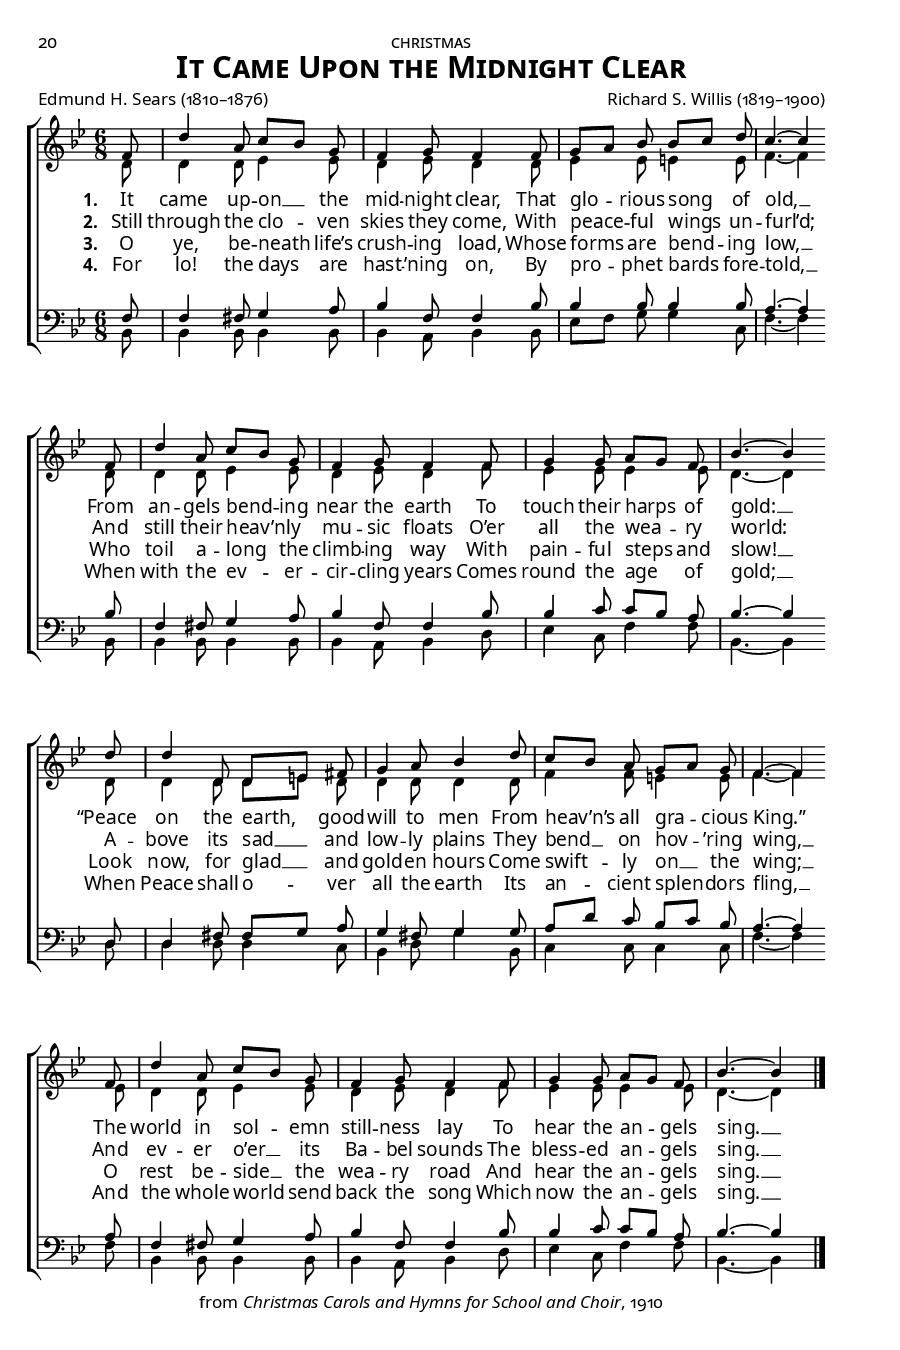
\version "2.14.2"
\include "util.ly"
\header {
  title = \markup{\override #'(font-name . "Garamond Premier Pro Semibold"){ \abs-fontsize #15 \smallCapsOldStyle"It Came Upon the Midnight Clear"}}
  poet = \markup\oldStyleNum"Edmund H. Sears (1810–1876)"
  composer = \markup\oldStyleNum"Richard S. Willis (1819–1900)"
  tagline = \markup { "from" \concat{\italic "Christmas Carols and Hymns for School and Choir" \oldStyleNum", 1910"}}
}
\paper {
  paper-height = 9\in
  paper-width = 6\in
  indent = 0\in
  %system-system-spacing = #'((basic-distance . 10) (padding . 0))
  %system-system-spacing =
  %  #'((basic-distance . 0)
  %     (minimum-distance . 0)
  %     (padding . -0.35)
  %     (stretchability . 100))
  ragged-last-bottom = ##f
  ragged-bottom = ##f
  two-sided = ##t
  inner-margin = 0.5\in
  outer-margin = 0.25\in
  top-margin = 0.25\in
  bottom-margin = 0.25\in
  first-page-number = #020
  print-first-page-number = ##t
  headerLine = \markup{\override #'(font-name . "Garamond Premier Pro") \smallCapsOldStyle"christmas"}
  oddHeaderMarkup = \markup\fill-line{
     \override #'(font-name . "Garamond Premier Pro")\abs-fontsize #8.5
     \combine 
        \fill-line{"" \on-the-fly #print-page-number-check-first
        \oldStylePageNum""
        }
        \fill-line{\headerLine}
  }
  evenHeaderMarkup = \markup {
     \override #'(font-name . "Garamond Premier Pro")\abs-fontsize #8.5
     \combine
        \on-the-fly #print-page-number-check-first
        \oldStylePageNum""
        \fill-line{\headerLine}
  }
}
#(set-global-staff-size 15) \paper{ #(define fonts (make-pango-font-tree "GoudyOlSt BT" "Garamond Premier Pro" "Garamond Premier Pro" (/ 15 20))) }
global = {
  \key bes \major
  \time 6/8
  \autoBeamOff
  \override DynamicLineSpanner #'staff-padding = #0.0
  \override DynamicLineSpanner #'Y-extent = #'(-1 . 1)
}

sopMusic = \relative c' {
  \partial 8 f8 |
  d'4 a8 c[ bes] g8 |
  f4 g8 f4 f8 |
  g[ a] bes bes[ c] d |
  c4.~ c4 \bar""\break
  
  f,8 |
  d'4 a8 c[ bes] g8 |
  f4 g8 f4 f8 |
  g4 g8 a[ g] f |
  bes4.~bes4 | \bar""\break
  
  d8 |
  d4 d,8 d[ e] fis |
  g4 a8 bes4 d8 |
  c[ bes] a g[ a] g |
  f4.~f4 \bar""\break
  
  f8 |
  d'4 a8 c[ bes] g8 |
  f4 g8 f4 f8 |
  g4 g8 a[ g] f |
  bes4.~bes4 \bar "|."
}
sopWords = \lyricmode {
  
}

altoMusic = \relative c' {
  d8 |
  d4 d8 ees4 ees8 |
  d4 ees8 d4 d8 |
  ees4 ees8 e4 e8 |
  f4.~f4 |
  
  d8 |
  d4 d8 ees4 ees8 |
  d4 ees8 d4 f8 |
  ees4 ees8 ees4 ees8 |
  d4.~ d4 |
  
  d8 |
  d4 d8 d[ e] d |
  d4 d8 d4 d8 |
  f4 f8 e4 e8 |
  f4.~ f4 |
  
  ees8 |
  d4 d8 ees4 ees8 |
  d4 ees8 d4 f8 |
  ees4 ees8 ees4 ees8 |
  d4.~ d4 \bar "|."
}
altoWords = \lyricmode {
  \dropLyricsVI
  \set stanza = #"1. "
  It came up -- on __ the mid -- night clear,
  That glo -- rious song of old, __
  From an -- gels bend -- ing near the earth
  To touch their harps of gold: __
  “Peace on the earth, good -- will to men
  From heav’n’s all gra -- cious King.”
%8.5x11 __
  The world in sol -- emn still -- ness lay
  To hear the an -- gels sing. __
}
altoWordsII = \lyricmode {
  \dropLyricsVI
  \set stanza = #"2. "
  Still through the clo -- ven skies they come,
  With peace -- ful wings un -- furl’d;
%8.5x11 __
  And still their heav’n -- ly mu -- sic floats
  O’er all the wea -- ry world:
%8.5x11 __
  A -- bove its sad __ and low -- ly plains
  They bend __ on hov -- ’ring wing, __
  And ev -- er o’er __ its Ba -- bel sounds
  The bless -- ed an -- gels sing. __
}
altoWordsIII = \lyricmode {
  \dropLyricsVI
  \set stanza = #"3. "
  O ye, be -- neath life’s crush -- ing load,
  Whose forms are bend -- ing low, __
  Who toil a -- long the climb -- ing way
  With pain -- ful steps and slow! __
  Look now, for glad __ and gold -- en hours
  Come swift -- ly on __ the wing; __
  O rest be -- side __ the wea -- ry road
  And hear the an -- gels sing. __
}
altoWordsIV = \lyricmode {
  \dropLyricsVI
  \set stanza = #"4. "
  For lo! the days are hast -- ’ning on,
  By pro -- phet bards fore -- told, __
  When with the ev -- er -- cir -- cling years
  Comes round the age of gold; __
  When Peace shall o -- ver all the earth
  Its an -- cient splen -- dors fling, __
  And the whole world send back the song
  Which now the an -- gels sing. __
}

tenorMusic = \relative c {
  f8 |
  f4 fis8 g4 a8 |
  bes4 f8 f4 bes8 |
  bes4 bes8 bes4 bes8 |
  a4.~ a4 |
  
  bes8 |
  f4 fis8 g4 a8 |
  bes4 f8 f4 bes8 |
  bes4 c8 c[ bes] a |
  bes4.~ bes4 |
  
  d,8 |
  d4 fis8 fis[ g] a |
  g4 fis8 g4 g8 |
  a[ d] c bes[ c] bes |
  a4.~ a4 |
  
  a8 |
  f4 fis8 g4 a8 |
  bes4 f8 f4 bes8 |
  bes4 c8 c[ bes] a |
  bes4.~ bes4 \bar "|."
}
tenorWords = \lyricmode {

}

bassMusic = \relative c {
  bes8 |
  bes4 bes8 bes4 bes8 |
  bes4 a8 bes4 bes8 |
  ees[ f] g g4 c,8 |
  f4.~ f4 |
  
  bes,8 |
  bes4 bes8 bes4 bes8 |
  bes4 a8 bes4 d8 |
  ees4 c8 f4 f8 |
  bes,4.~ bes4 |
  
  d8 |
  d4 d8 d4 c8 |
  bes4 d8 g4 bes,8 |
  c4 c8 c4 c8 |
  f4.~ f4 |
  
  f8 |
  bes,4 bes8 bes4 bes8 |
  bes4 a8 bes4 d8 |
  ees4 c8 f4 f8 |
  bes,4.~ bes4 \bar "|."
}
bassWords = \lyricmode {

}

\score {
  <<
   \new ChoirStaff <<
%    \new Lyrics = sopranos \with { \override VerticalAxisGroup #'nonstaff-relatedstaff-spacing = #'((basic-distance . 1)) }
    \new Staff = women <<
      \new Voice = "sopranos" { \voiceOne << \global \sopMusic >> }
      \new Voice = "altos" { \voiceTwo << \global \altoMusic >> }
    >>
    \new Lyrics \with { alignAboveContext = #"women" \override VerticalAxisGroup #'nonstaff-relatedstaff-spacing = #'((basic-distance . 1))} \lyricsto "sopranos" \sopWords
    \new Lyrics = "altosIV"  \with { alignBelowContext = #"women" \override VerticalAxisGroup #'nonstaff-relatedstaff-spacing = #'((basic-distance . 1))} \lyricsto "sopranos" \altoWordsIV
    \new Lyrics = "altosIII"  \with { alignBelowContext = #"women" \override VerticalAxisGroup #'nonstaff-relatedstaff-spacing = #'((basic-distance . 1))} \lyricsto "sopranos" \altoWordsIII
    \new Lyrics = "altosII"  \with { alignBelowContext = #"women" \override VerticalAxisGroup #'nonstaff-relatedstaff-spacing = #'((basic-distance . 1))} \lyricsto "sopranos" \altoWordsII
    \new Lyrics = "altos"  \with { alignBelowContext = #"women" \override VerticalAxisGroup #'nonstaff-relatedstaff-spacing = #'((basic-distance . 1))} \lyricsto "sopranos" \altoWords
   \new Staff = men <<
      \clef bass
      \new Voice = "tenors" { \voiceOne << \global \tenorMusic >> }
      \new Voice = "basses" { \voiceTwo << \global \bassMusic >> }
    >>
    \new Lyrics \with { alignAboveContext = #"men" \override VerticalAxisGroup #'nonstaff-relatedstaff-spacing = #'((basic-distance . 1)) } \lyricsto "tenors" \tenorWords
    \new Lyrics \with { alignBelowContext = #"men" \override VerticalAxisGroup #'nonstaff-relatedstaff-spacing = #'((basic-distance . 1)) } \lyricsto "basses" \bassWords
  >>
%    \new PianoStaff << \new Staff { \new Voice { \pianoRH } } \new Staff { \clef "bass" \pianoLH } >>
  >>
  \layout {
    \context {
      \Score
      %\override SpacingSpanner #'base-shortest-duration = #(ly:make-moment 1 8)
      %\override SpacingSpanner #'common-shortest-duration = #(ly:make-moment 1 4)
    }
    \context {
      % Remove all empty staves
      % \Staff \RemoveEmptyStaves \override VerticalAxisGroup #'remove-first = ##t
    }
    \context {
      \Lyrics
      \override LyricText #'X-offset = #center-on-word
    }
  }
  \midi {
    \tempo 4 = 65
    \set Staff.midiInstrument = "flute"
  
    \context {
      \Voice
      \remove "Dynamic_performer"
    }
  }
}
